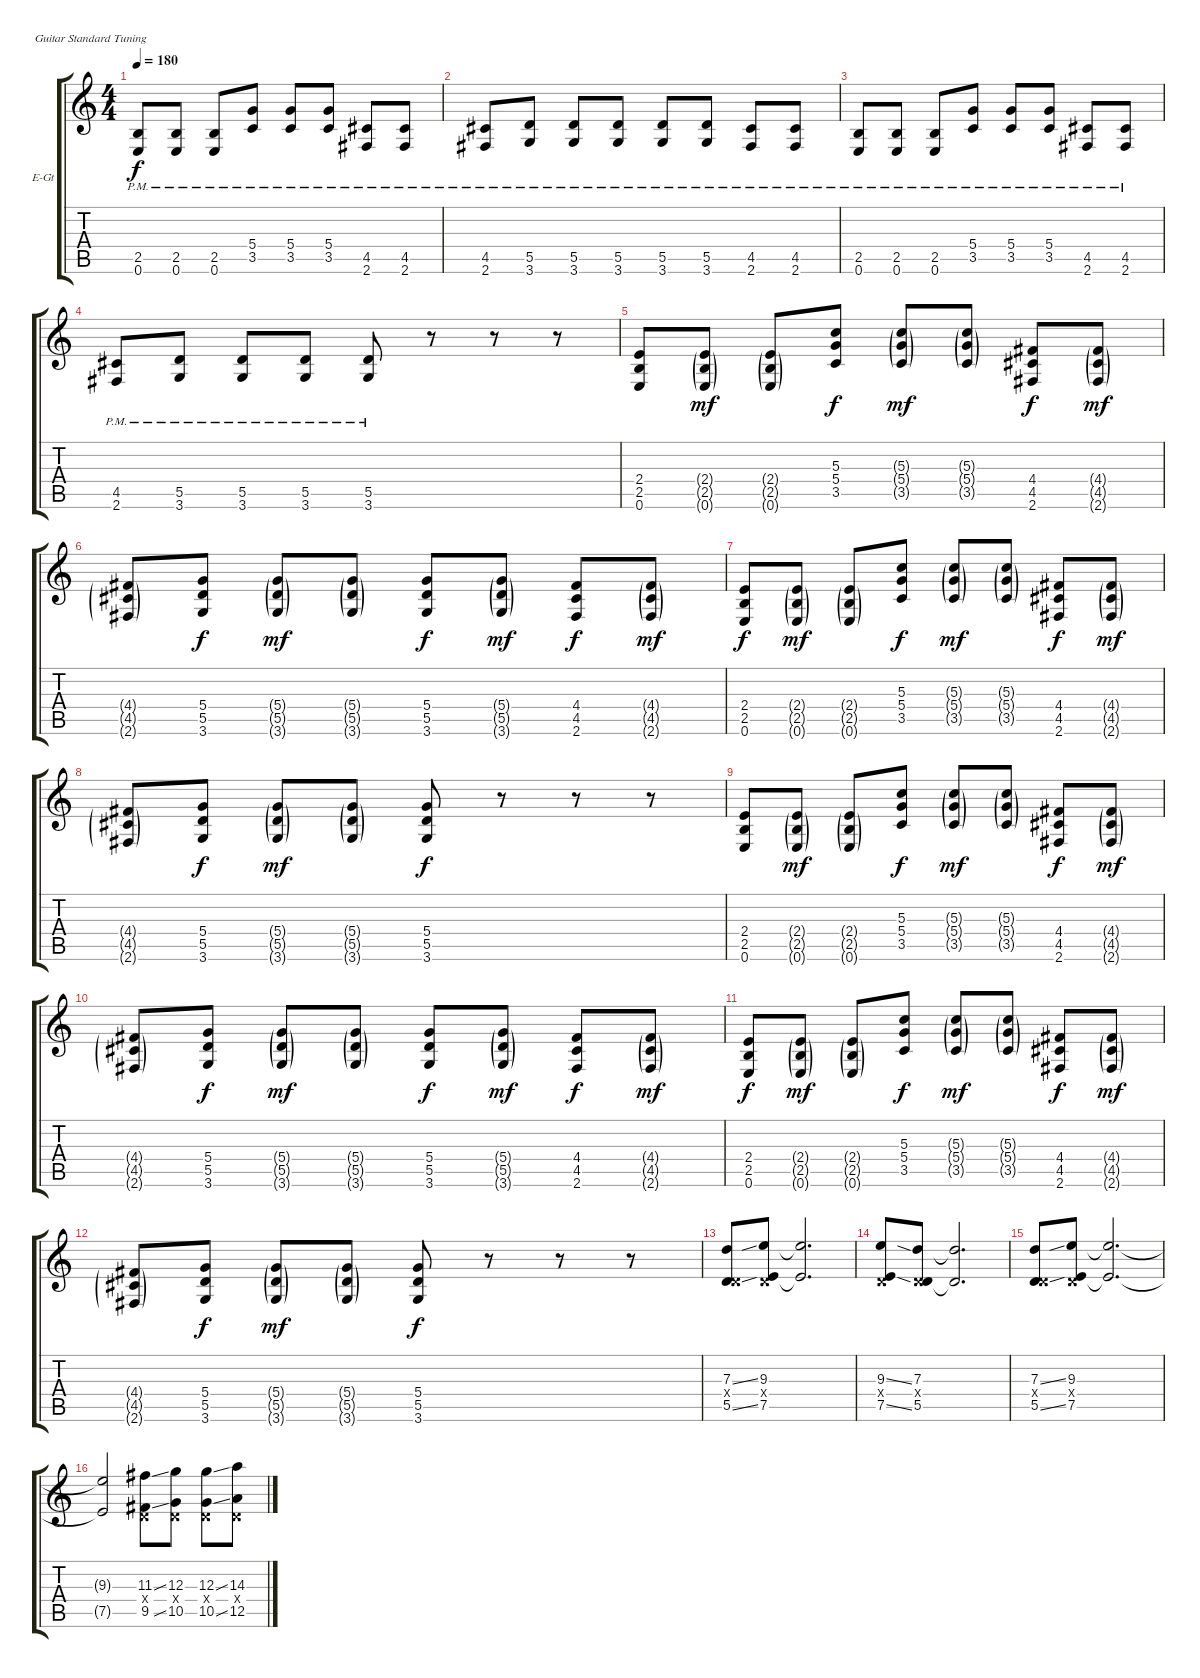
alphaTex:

\defaultSystemsLayout 4
\bracketExtendMode groupsimilarinstruments
\firstSystemTrackNameOrientation horizontal
\otherSystemsTrackNameOrientation horizontal
\track ("Ритм Гитара" "E-Gt") {instrument distortionguitar}
\staff {score tabs}
\tuning (E4 B3 G3 D3 A2 E2)
\ts (4 4)
\tempo 180
\clef g2
\ks c
(0.6{pm} 2.5{pm}).8{dy f instrument distortionguitar} (2.5{pm} 0.6{pm}).8 (0.6{pm} 2.5{pm}).8 (3.5{pm} 5.4{pm}).8 (3.5{pm} 5.4{pm}).8 (3.5{pm} 5.4{pm}).8 (2.6{pm} 4.5{pm}).8 (2.6{pm} 4.5{pm}).8 |
(4.5{pm} 2.6{pm}).8 (3.6{pm} 5.5{pm}).8 (3.6{pm} 5.5{pm}).8 (3.6{pm} 5.5{pm}).8 (3.6{pm} 5.5{pm}).8 (3.6{pm} 5.5{pm}).8 (2.6{pm} 4.5{pm}).8 (2.6{pm} 4.5{pm}).8 |
(0.6{pm} 2.5{pm}).8 (0.6{pm} 2.5{pm}).8 (0.6{pm} 2.5{pm}).8 (3.5{pm} 5.4{pm}).8 (3.5{pm} 5.4{pm}).8 (3.5{pm} 5.4{pm}).8 (2.6{pm} 4.5{pm}).8 (2.6{pm} 4.5{pm}).8 |
(4.5{pm} 2.6{pm}).8 (3.6{pm} 5.5{pm}).8 (3.6{pm} 5.5{pm}).8 (3.6{pm} 5.5{pm}).8 (3.6{pm} 5.5{pm}).8 r.8 r.8 r.8 |
(0.6 2.5 2.4).8 (2.4{g} 2.5{g} 0.6{g}).8{dy mf} (0.6{g} 2.5{g} 2.4{g}).8 (3.5 5.4 5.3).8{dy f} (3.5{g} 5.4{g} 5.3{g}).8{dy mf} (3.5{g} 5.4{g} 5.3{g}).8 (2.6 4.5 4.4).8{dy f} (2.6{g} 4.5{g} 4.4{g}).8{dy mf} |
(4.5{g} 4.4{g} 2.6{g}).8 (3.6 5.5 5.4).8{dy f} (3.6{g} 5.5{g} 5.4{g}).8{dy mf} (3.6{g} 5.5{g} 5.4{g}).8 (3.6 5.5 5.4).8{dy f} (3.6{g} 5.5{g} 5.4{g}).8{dy mf} (2.6 4.4 4.5).8{dy f} (2.6{g} 4.4{g} 4.5{g}).8{dy mf} |
(0.6 2.5 2.4).8{dy f} (2.4{g} 2.5{g} 0.6{g}).8{dy mf} (0.6{g} 2.5{g} 2.4{g}).8 (3.5 5.4 5.3).8{dy f} (3.5{g} 5.4{g} 5.3{g}).8{dy mf} (3.5{g} 5.4{g} 5.3{g}).8 (2.6 4.5 4.4).8{dy f} (2.6{g} 4.5{g} 4.4{g}).8{dy mf} |
(4.5{g} 4.4{g} 2.6{g}).8 (3.6 5.5 5.4).8{dy f} (3.6{g} 5.5{g} 5.4{g}).8{dy mf} (3.6{g} 5.5{g} 5.4{g}).8 (3.6 5.5 5.4).8{dy f} r.8 r.8 r.8 |
(0.6 2.5 2.4).8 (2.4{g} 2.5{g} 0.6{g}).8{dy mf} (0.6{g} 2.5{g} 2.4{g}).8 (3.5 5.4 5.3).8{dy f} (3.5{g} 5.4{g} 5.3{g}).8{dy mf} (3.5{g} 5.4{g} 5.3{g}).8 (2.6 4.5 4.4).8{dy f} (2.6{g} 4.5{g} 4.4{g}).8{dy mf} |
(4.5{g} 4.4{g} 2.6{g}).8 (3.6 5.5 5.4).8{dy f} (3.6{g} 5.5{g} 5.4{g}).8{dy mf} (3.6{g} 5.5{g} 5.4{g}).8 (3.6 5.5 5.4).8{dy f} (3.6{g} 5.5{g} 5.4{g}).8{dy mf} (2.6 4.4 4.5).8{dy f} (2.6{g} 4.4{g} 4.5{g}).8{dy mf} |
(0.6 2.5 2.4).8{dy f} (2.4{g} 2.5{g} 0.6{g}).8{dy mf} (0.6{g} 2.5{g} 2.4{g}).8 (3.5 5.4 5.3).8{dy f} (3.5{g} 5.4{g} 5.3{g}).8{dy mf} (3.5{g} 5.4{g} 5.3{g}).8 (2.6 4.5 4.4).8{dy f} (2.6{g} 4.5{g} 4.4{g}).8{dy mf} |
(4.5{g} 4.4{g} 2.6{g}).8 (3.6 5.5 5.4).8{dy f} (3.6{g} 5.5{g} 5.4{g}).8{dy mf} (3.6{g} 5.5{g} 5.4{g}).8 (3.6 5.5 5.4).8{dy f} r.8 r.8 r.8 |
(5.5{ss} 0.4{x} 7.3{ss}).8 (7.5 0.4{x} 9.3).8 (7.5{t} 9.3{t}).2{d} |
(9.3{ss} 0.4{x} 7.5{ss}).8 (7.3 0.4{x} 5.5).8 (5.5{t} 7.3{t}).2{d} |
(5.5{ss} 0.4{x} 7.3{ss}).8 (7.5 0.4{x} 9.3).8 (7.5{t} 9.3{t}).2{d} |
(7.5{t} 9.3{t}).2 (9.5{ss} 11.3{ss} 0.4{x}).8 (10.5 12.3 0.4{x}).8 (10.5{ss} 12.3{ss} 0.4{x}).8 (12.5 14.3 0.4{x}).8
